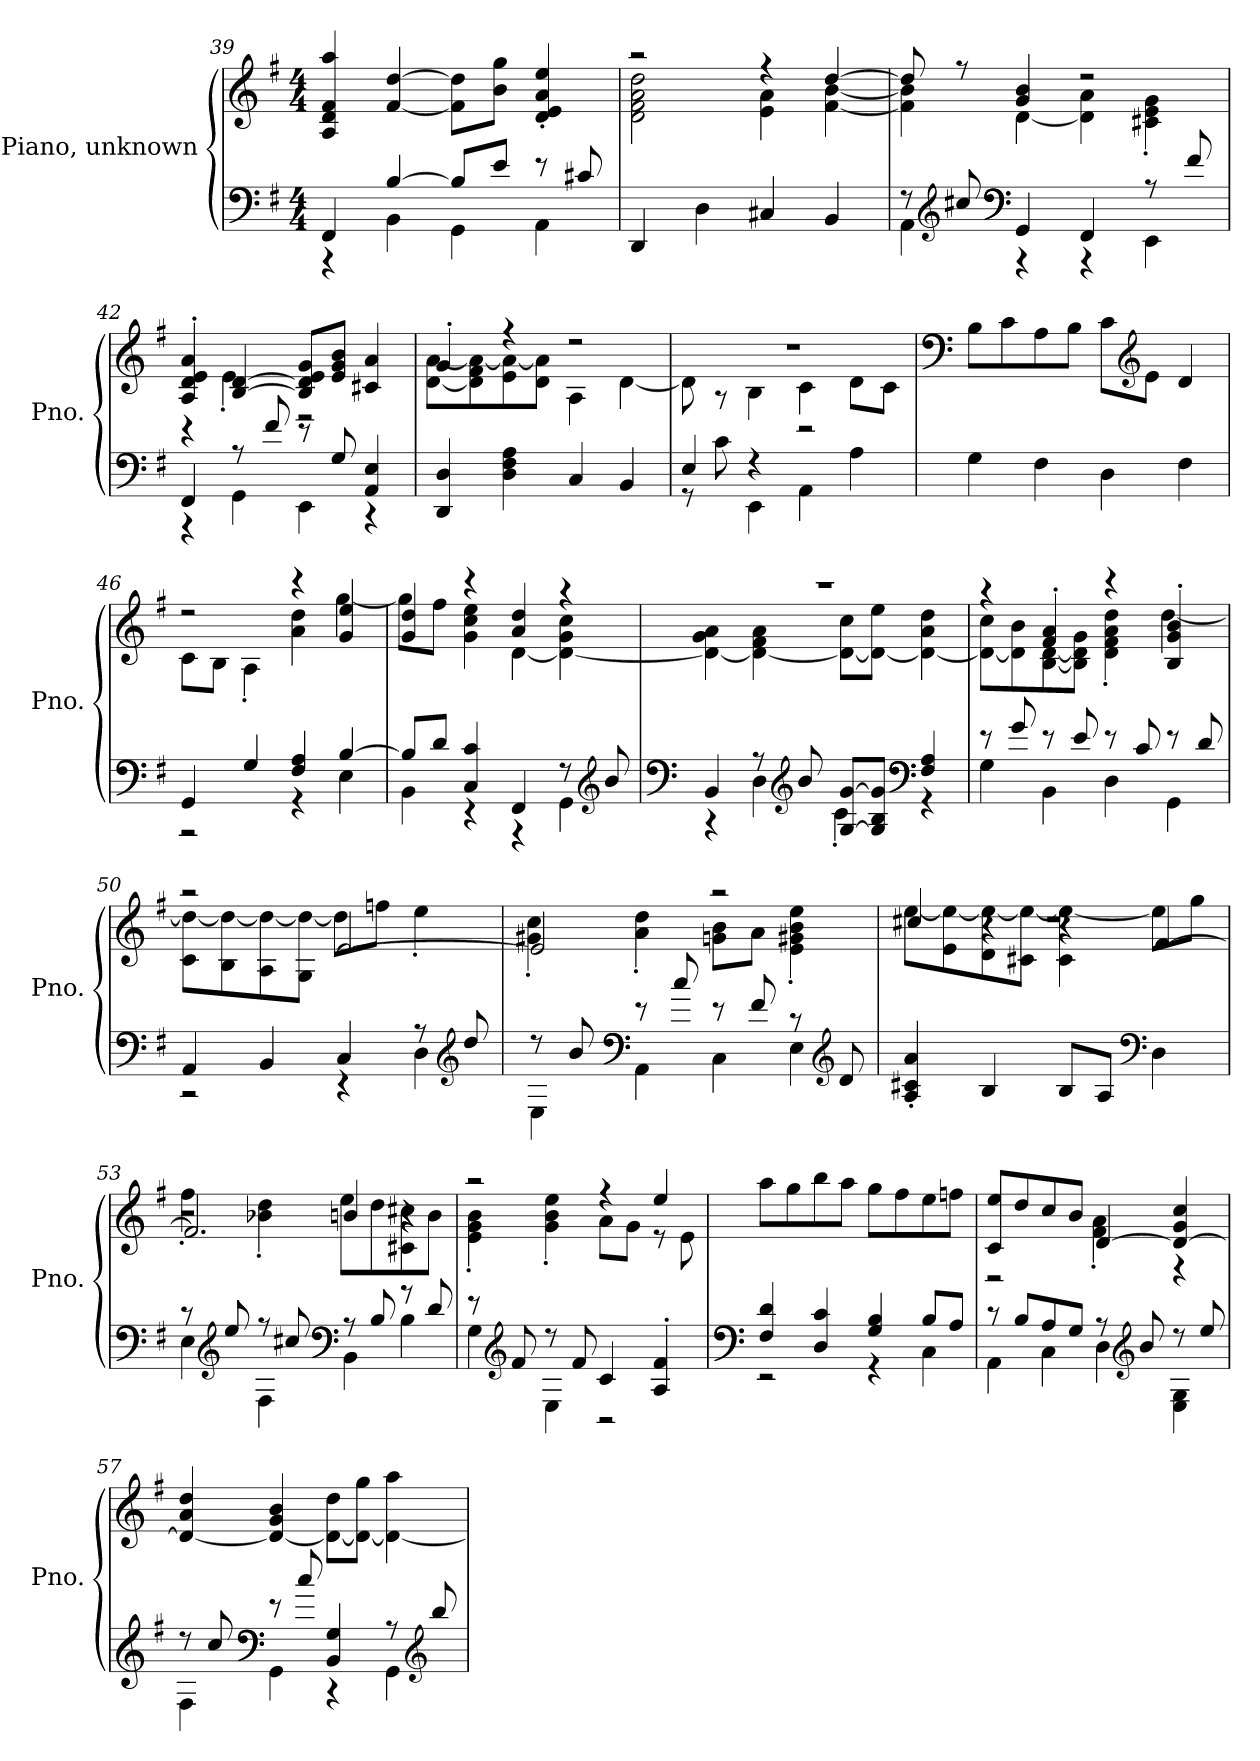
**kern	**kern
*part1	*part1
*staff2	*staff1
*I"Piano, unknown	*
*I'Pno.	*
!!LO:LB:g=z
*clefF4	*clefG2
*k[f#]	*k[f#]
*M4/4	*M4/4
=39	=39
*^	*
4FF#/	4r	4A/ 4d/ 4f#/ 4aa/
[4B/	4BB\	[4f#/ [4dd/
8B/L]	4GG\	8f#\] 8dd\]L
8e/J	.	8b\ 8gg\J
8r	4AA\	4d/' 4e/' 4a/' 4ee/'
8c#X/	.	.
*v	*v	*
=40	=40
*	*^
4DD/	2r	2d\ 2f#\ 2a\ 2dd\
4D\	.	.
4C#X/	4r	4e\ 4a\
4BB/	[4dd/	[4f#\ [4b\
=41	=41	=41
*^	*	*
8r	4AA\	8dd/]	4f#\] 4b\]
*clefG2	*	*	*
8cc#X/	.	8r	.
*clefF4	*	*	*
4GG/	4r	4g/ 4b/	[4d\
4FF#/	4r	2r	4d\] 4a\
8r	4EE\	.	4c#X\' 4e\' 4g\'
8f#/	.	.	.
=42	=42	=42	=42
4FF#/	4r	4A/' 4d/' 4e/' 4a/'	4r
8r	4GG\	[4B/ [4d/	4e'\
8f#/	.	.	.
8r	4EE\	8B/] 8d/] 8e/ 8g/L	2r
8G/	.	8e/ 8g/ 8b/J	.
4AA/ 4E/	4r	4c#X/ 4a/	.
*v	*v	*	*
!!LO:PB:g=z	!!
=43	=43	=43
4DD/ 4D/	4g'/	[8d\ [8a\L
.	.	8d\] 8f#\ 8a\_
4D\ 4F#\ 4A\	4r	8e\ 8a\_
.	.	8d\ 8a\]J
4C/	2r	4A\
4BB/	.	[4d\
=44	=44	=44
*^	*	*
4E/	8r	1r	8d\]
.	8c\	.	8r
4r	4EE\	.	4B\
2r	4AA\	.	4c\
.	4A\	.	8d\L
.	.	.	8c\J
*v	*v	*	*
*	*v	*v
=45	=45
*	*clefF4
4G\	8B\L
.	8c\
4F#\	8A\
.	8B\J
4D\	8c\L
*	*clefG2
.	8e\J
4F#\	4d/
=46	=46
*^	*^
4GG/	2r	2r	8c\L
.	.	.	8B\J
4G/	.	.	4A'\
4F#/ 4A/	4r	4r	4a\ 4dd\
[4B/	4E\	4g/ 4ee/	[4gg\
=47	=47	=47	=47
8B/L]	4BB\	4g/ 4dd/	8gg\L]
8d/J	.	.	8ff#\J
4C/ 4c/	4r	4r	4g\ 4cc\ 4ee\
4FF#/	4r	4a/ 4dd/	[4d\
8r	4GG\	4r	4d\_ 4g\ 4cc\
*clefG2	*	*	*
8b/	.	.	.
!!LO:LB:g=z	!!
=48	=48	=48	=48
*clefF4	*	*	*
4BB/	4r	1r	4d\_ 4g\ 4a\
8r	4D\	.	4d\_ 4f#\ 4a\
*clefG2	*	*	*
8b/	.	.	.
[8G/ [8g/L	4c'\	.	8d\_ 8cc\L
8G/] 8B/ 8g/]J	.	.	8d\_ 8ee\J
*clefF4	*	*	*
4F#/ 4A/	4r	.	4d\_ 4a\ 4dd\
=49	=49	=49	=49
8r	4G\	4r	8d\_ 8cc\L
8g/	.	.	8d\] 8b\
8r	4BB\	4f#/' 4a/'	[8B\ [8d\
8e/	.	.	8B\] 8d\] 8g\J
8r	4D\	4r	4d\' 4f#\' 4a\' 4dd\'
8c/	.	.	.
8r	4GG\	4B/' 4g/' 4b/'	[4dd\
8d/	.	.	.
=50	=50	=50	=50
4AA/	2r	2r	8c\ 8dd\_L
.	.	.	8B\ 8dd\_
4BB/	.	.	8A\ 8dd\_
.	.	.	8G\ 8dd\_J
4C/	4r	[2e/	8dd\L]
.	.	.	8ffn\J
8r	4D\	.	4ee'\
*clefG2	*	*	*
8dd/	.	.	.
!!LO:LB:g=z	!!
=51	=51	=51	=51
8r	4E\	2e/]	4g#X\' 4cc\'
8b/	.	.	.
*clefF4	*	*	*
8r	4AA\	.	4a\' 4dd\'
8cc/	.	.	.
8r	4C\	2r	8gn\ 8b\L
8f#/	.	.	8a\J
8r	4E\	.	4e\' 4g#X\' 4b\' 4ee\'
*clefG2	*	*	*
8d/	.	.	.
*v	*v	*	*
=52	=52	=52
*	*	*^
4A/' 4c#X/' 4a/'	1r	[8ee\L	4cc#X/
.	.	8e\ 8ee\_	.
4B/	.	8d\ 8ee\_	4r
.	.	8c#X\ 8ee\_J	.
8B/L	.	4c#\ 4ee\_	4r
8A/J	.	.	.
*clefF4	*	*	*
4D\	.	8ee\L]	[4f#/
.	.	8gg\J	.
=53	=53	=53	=53
*^	*	*	*
8r	4E\	2r	4ff#'\	2.f#/]
*clefG2	*	*	*	*
8ee/	.	.	.	.
8r	4F#\	.	4b-X\' 4dd\'	.
8cc#X/	.	.	.	.
*clefF4	*	*	*	*
8r	4BB\	4bn/	8ee\L	.
8B/	.	.	8dd\	.
8r	4B\	4r	8c#X\ 8cc#X\	4r
8d/	.	.	8b\J	.
*	*	*	*v	*v
!!LO:LB:g=z
=54	=54	=54	=54
8r	4G\	2r	4e\' 4g\' 4b\'
*clefG2	*	*	*
8f#/	.	.	.
8r	4E\	.	4g\' 4b\' 4ee\'
8f#/	.	.	.
4c/	2r	4r	8a\L
.	.	.	8g\J
4A/' 4f#/'	.	4ee/	8r
.	.	.	8e\
*	*	*v	*v
=55	=55	=55
*clefF4	*	*
4F#/ 4d/	2r	8aa\L
.	.	8gg\
4D/ 4c/	.	8bb\
.	.	8aa\J
4G/ 4B/	4r	8gg\L
.	.	8ff#\
8B/L	4C\	8ee\
8A/J	.	8ffn\J
=56	=56	=56
*	*	*^
8r	4AA\	8c/ 8ee/L	2r
8B/L	.	8dd/	.
8A/	4C\	8cc/	.
8G/J	.	8b/J	.
8r	4D\	[4d/	4f#\' 4a\'
*clefG2	*	*	*
8b/	.	.	.
8r	4E\ 4G\	4d/_ 4g/ 4cc/	4r
8ee/	.	.	.
*	*	*v	*v
!!LO:LB:g=z
=57	=57	=57
8r	4F#\	4d/_ 4a/ 4dd/
8cc/	.	.
*clefF4	*	*
8r	4GG\	4d/_ 4g/ 4b/
8cc/	.	.
4BB/ 4G/	4r	8d\_ 8dd\L
.	.	8d\_ 8gg\J
8r	4GG\	4d\_ 4aa\
*clefG2	*	*
8bb/	.	.
*v	*v	*
=	=
*-	*-
